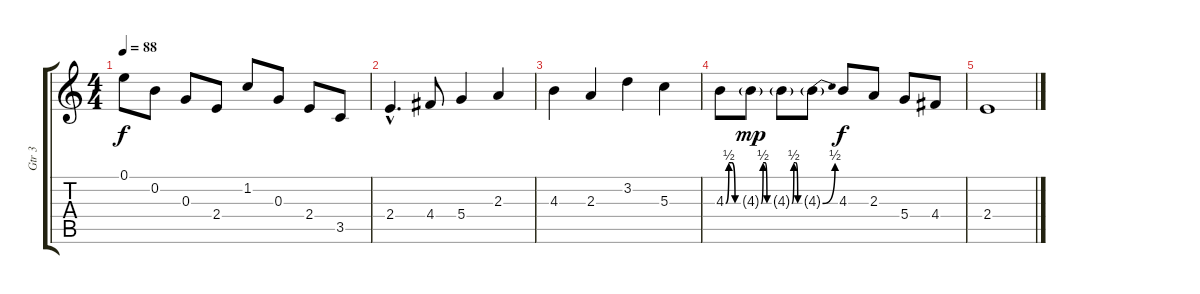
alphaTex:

\track ("Gtr 3" "Gtr 3") {instrument distortionguitar}
\staff {score tabs}
\tuning (E4 B3 G3 D3 A2 E2) {hide}
\ts (4 4)
\tempo 88
\clef g2
\ks c
0.1.8{dy f} 0.2.8 0.3.8 2.4.8 1.2.8 0.3.8 2.4.8 3.5.8 |
2.4{hac}.4{d} 4.4.8 5.4.4 2.3.4 |
4.3.4 2.3.4 3.2.4 5.3.4 |
4.3{be (custom 0 0 15 2 30 2 45 0 60 0)}.8 4.3{be (custom 0 0 15 2 30 2 45 0 60 0) g}.8{dy mp} 4.3{be (custom 0 0 15 2 30 2 45 0 60 0) g}.8 4.3{be (bend 0 0 60 2) g}.8 4.3.8{dy f} 2.3.8 5.4.8 4.4.8 |
2.4.1
